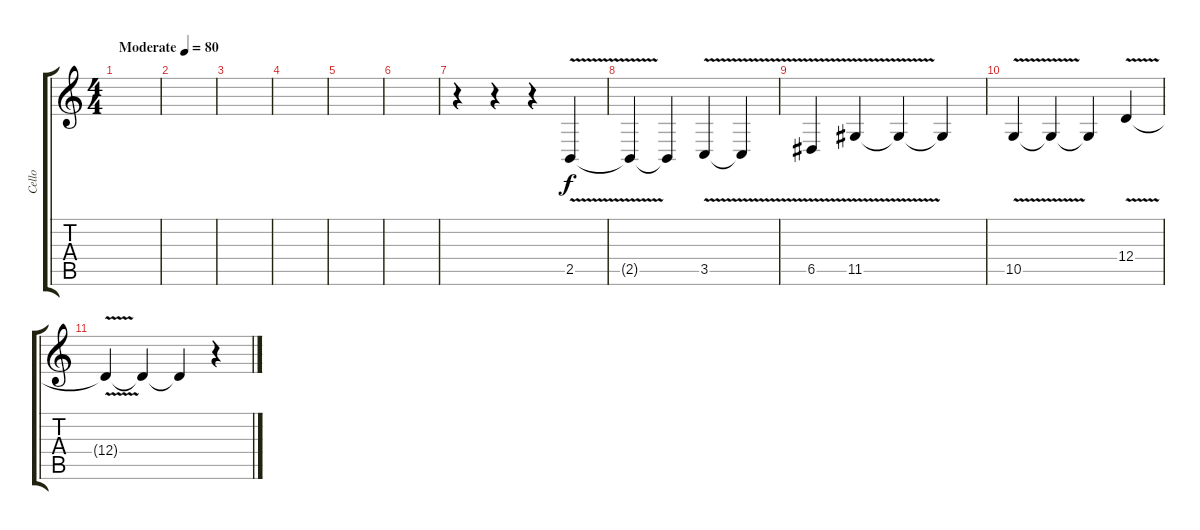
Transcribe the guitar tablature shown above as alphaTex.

\track ("Cello" "Cello") {instrument cello}
\staff {score tabs}
\tuning (E4 B3 G3 D3 A2 E2) {hide}
\ts (4 4)
\tempo (80 "Moderate")
\clef g2
\ks c
|
|
|
|
|
|
r.4 r.4 r.4 2.5{v}.4 |
2.5{t}.4 2.5{t}.4 3.5{v}.4 3.5{t}.4 |
6.5{v}.4 11.5{v}.4 11.5{t}.4 11.5{t}.4 |
10.5{v}.4 10.5{t}.4 10.5{t}.4 12.4{v}.4 |
12.4{t}.4 12.4{t}.4 12.4{t}.4 r.4
